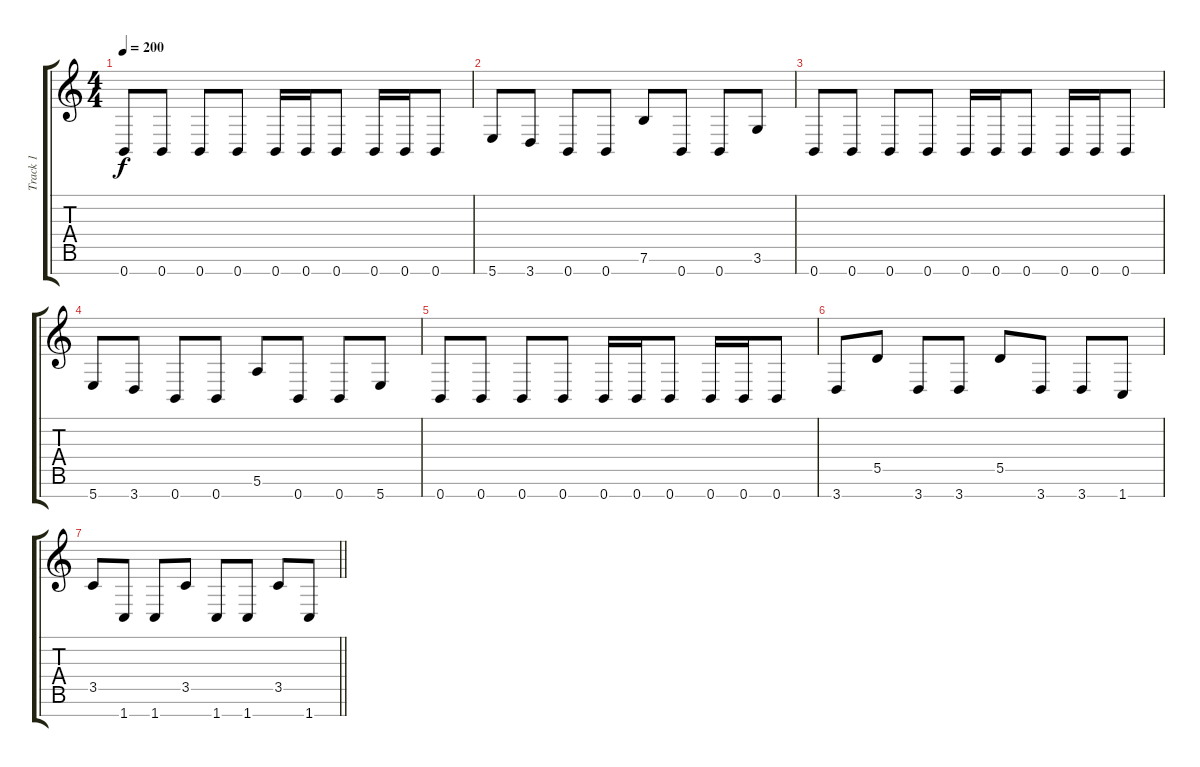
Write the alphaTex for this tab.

\track ("Track 1" "Track 1") {instrument distortionguitar}
\staff {score tabs}
\tuning (E4 B3 G3 D3 A2 E2 B1) {hide}
\ts (4 4)
\tempo 200
\clef g2
\ks c
0.7.8{dy f} 0.7.8 0.7.8 0.7.8 0.7.16 0.7.16 0.7.8 0.7.16 0.7.16 0.7.8 |
5.7.8 3.7.8 0.7.8 0.7.8 7.6.8 0.7.8 0.7.8 3.6.8 |
0.7.8 0.7.8 0.7.8 0.7.8 0.7.16 0.7.16 0.7.8 0.7.16 0.7.16 0.7.8 |
5.7.8 3.7.8 0.7.8 0.7.8 5.6.8 0.7.8 0.7.8 5.7.8 |
0.7.8 0.7.8 0.7.8 0.7.8 0.7.16 0.7.16 0.7.8 0.7.16 0.7.16 0.7.8 |
3.7.8 5.5.8 3.7.8 3.7.8 5.5.8 3.7.8 3.7.8 1.7.8 |
\barLineRight lightlight
3.5.8 1.7.8 1.7.8 3.5.8 1.7.8 1.7.8 3.5.8 1.7.8
